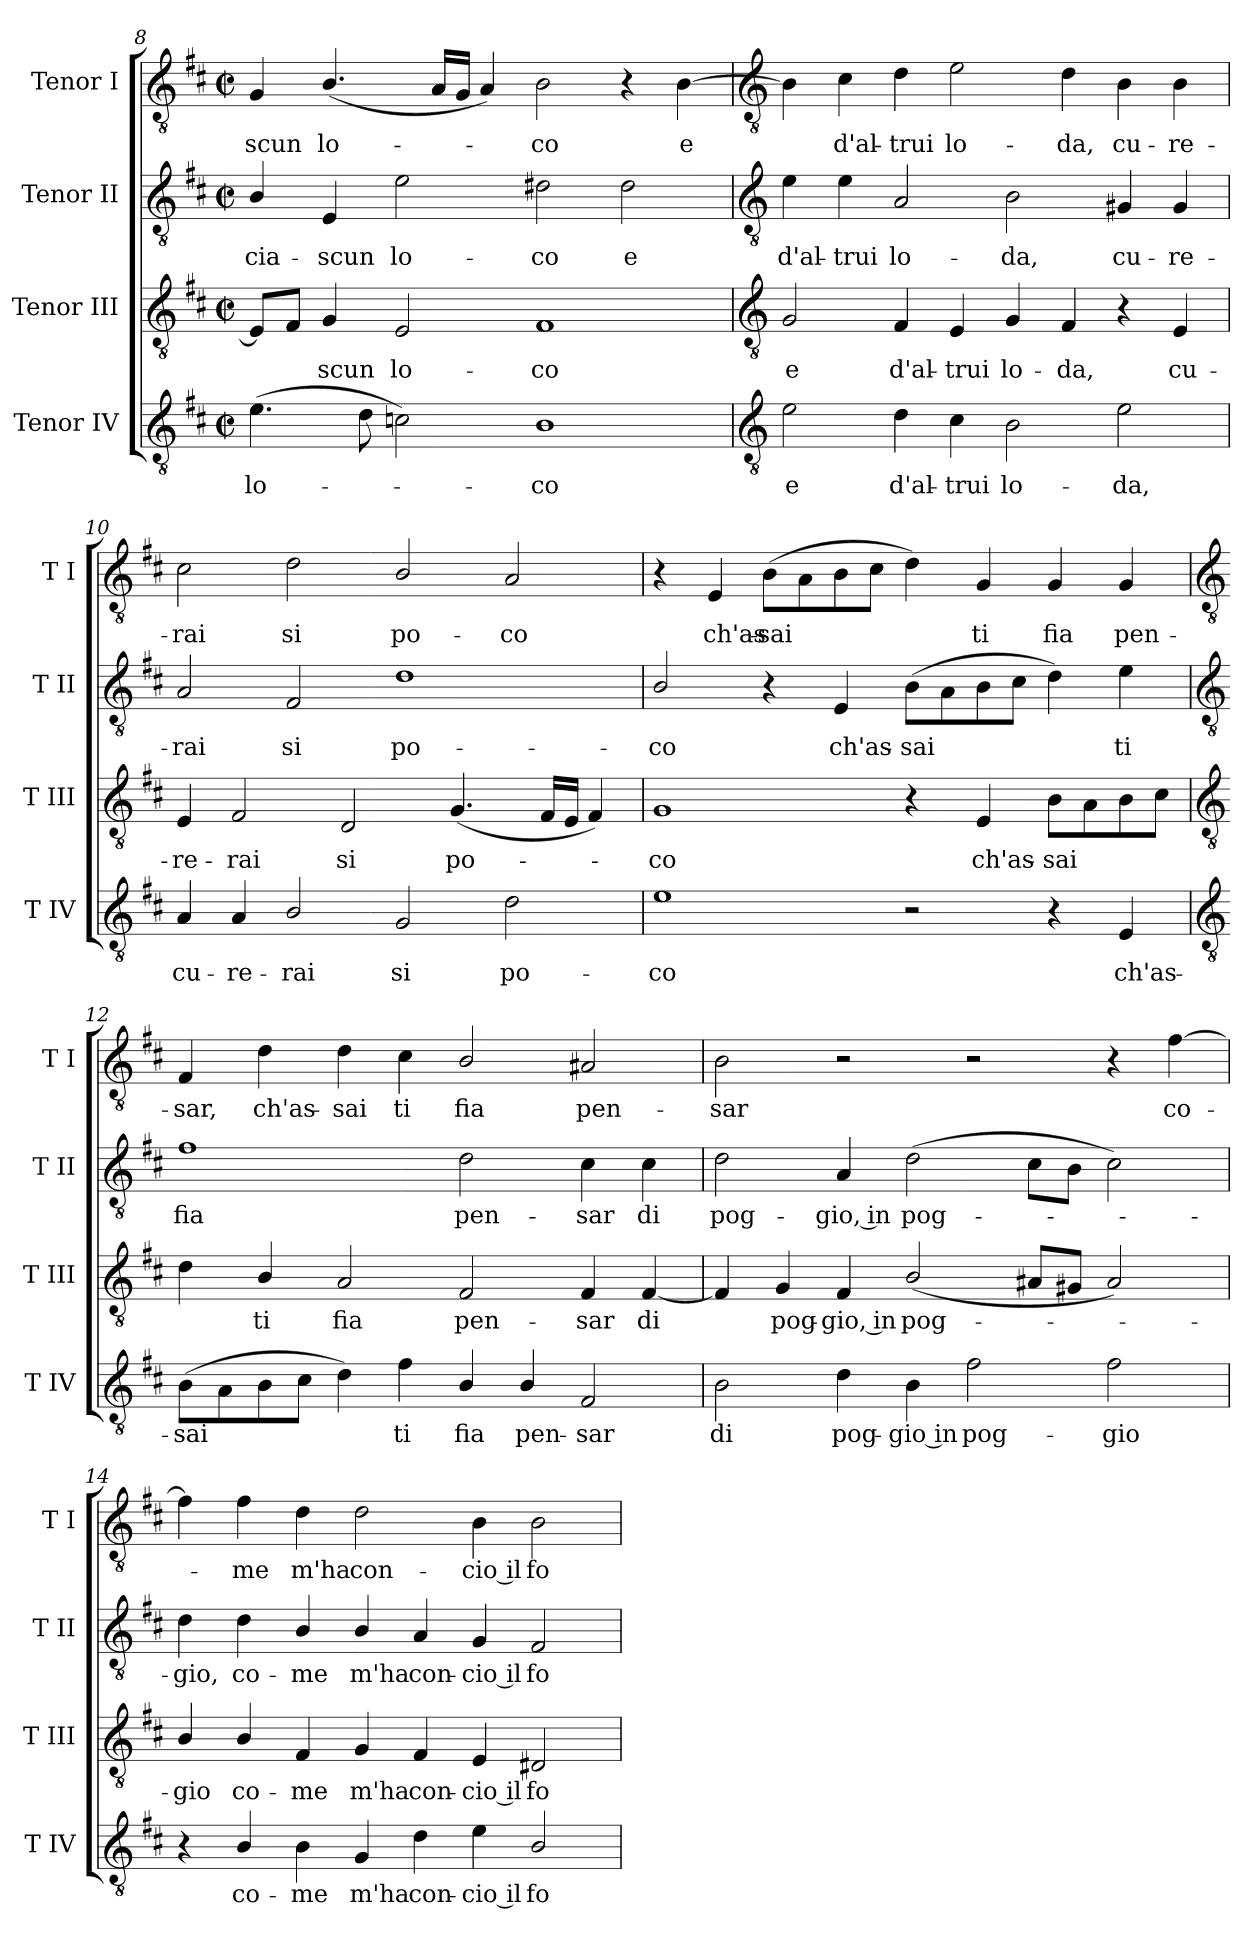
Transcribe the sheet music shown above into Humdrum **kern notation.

**kern	**text	**kern	**text	**kern	**text	**kern	**text
*part4	*part4	*part3	*part3	*part2	*part2	*part1	*part1
*staff4	*staff4	*staff3	*staff3	*staff2	*staff2	*staff1	*staff1
*I"Tenor IV	*	*I"Tenor III	*	*I"Tenor II	*	*I"Tenor I	*
*I'T IV	*	*I'T III	*	*I'T II	*	*I'T I	*
*clefGv2	*	*clefGv2	*	*clefGv2	*	*clefGv2	*
*k[f#c#]	*	*k[f#c#]	*	*k[f#c#]	*	*k[f#c#]	*
*D:	*	*D:	*	*D:	*	*D:	*
*M4/2	*	*M4/2	*	*M4/2	*	*M4/2	*
*met(c|)	*	*met(c|)	*	*met(c|)	*	*met(c|)	*
=8	=8	=8	=8	=8	=8	=8	=8
!	!LO:LY:b	!	!	!	!LO:LY:b	!	!LO:LY:b
(>4.e	lo-	8EL]	.	4B/	cia-	4G	-scun
.	.	8F#J	.	.	.	.	.
!	!	!	!LO:LY:b	!	!LO:LY:b	!	!LO:LY:b
.	.	4G	scun	4E	-scun	(<4.B/	lo-
8d	.	.	.	.	.	.	.
!	!	!	!LO:LY:b	!	!LO:LY:b	!	!
2cn)	.	2E	lo-	2e	lo-	.	.
.	.	.	.	.	.	16ALL	.
.	.	.	.	.	.	16GJJ	.
.	.	.	.	.	.	4A)	.
!	!LO:LY:b	!	!LO:LY:b	!	!LO:LY:b	!	!LO:LY:b
1B	co	1F#	-co	2d#X	-co	2B	co
!	!	!	!	!	!LO:LY:b	!	!
.	.	.	.	2d#	e	4r	.
!	!	!	!	!	!	!	!LO:LY:b
.	.	.	.	.	.	[4B	e
!!LO:LB:g=z
=9	=9	=9	=9	=9	=9	=9	=9
*clefGv2	*	*clefGv2	*	*clefGv2	*	*clefGv2	*
!	!LO:LY:b	!	!LO:LY:b	!	!LO:LY:b	!	!
2e	e	2G	e	4e	d'al-	4B]	.
!	!	!	!	!	!LO:LY:b	!	!LO:LY:b
.	.	.	.	4e	-trui	4c#	d'al-
!	!LO:LY:b	!	!LO:LY:b	!	!LO:LY:b	!	!LO:LY:b
4d	d'al-	4F#	d'al-	2A	lo-	4d	-trui
!	!LO:LY:b	!	!LO:LY:b	!	!	!	!LO:LY:b
4c#	-trui	4E	-trui	.	.	2e	lo-
!	!LO:LY:b	!	!LO:LY:b	!	!LO:LY:b	!	!
2B	lo-	4G	lo-	2B	-da,	.	.
!	!	!	!LO:LY:b	!	!	!	!LO:LY:b
.	.	4F#	-da,	.	.	4d	-da,
!	!LO:LY:b	!	!	!	!LO:LY:b	!	!LO:LY:b
2e	-da,	4r	.	4G#X	cu-	4B	cu-
!	!	!	!LO:LY:b	!	!LO:LY:b	!	!LO:LY:b
.	.	4E	cu-	4G#	-re-	4B	-re-
=10	=10	=10	=10	=10	=10	=10	=10
!	!LO:LY:b	!	!LO:LY:b	!	!LO:LY:b	!	!LO:LY:b
4A	cu-	4E	-re-	2A	-rai	2c#	-rai
!	!LO:LY:b	!	!LO:LY:b	!	!	!	!
4A	-re-	2F#	-rai	.	.	.	.
!	!LO:LY:b	!	!	!	!LO:LY:b	!	!LO:LY:b
2B/	-rai	.	.	2F#	si	2d	si
!	!	!	!LO:LY:b	!	!	!	!
.	.	2D	si	.	.	.	.
!	!LO:LY:b	!	!	!	!LO:LY:b	!	!LO:LY:b
2G	si	.	.	1d	po-	2B/	po-
!	!	!	!LO:LY:b	!	!	!	!
.	.	(<4.G	po-	.	.	.	.
!	!LO:LY:b	!	!	!	!	!	!LO:LY:b
2d	po-	.	.	.	.	2A	-co
.	.	16F#LL	.	.	.	.	.
.	.	16EJJ	.	.	.	.	.
.	.	4F#)	.	.	.	.	.
=11	=11	=11	=11	=11	=11	=11	=11
!	!LO:LY:b	!	!LO:LY:b	!	!LO:LY:b	!	!
1e	-co	1G	co	2B/	-co	4r	.
!	!	!	!	!	!	!	!LO:LY:b
.	.	.	.	.	.	4E	ch'as-
!	!	!	!	!	!	!	!LO:LY:b
.	.	.	.	4r	.	(>8BL	-sai
.	.	.	.	.	.	8A	.
!	!	!	!	!	!LO:LY:b	!	!
.	.	.	.	4E	ch'as-	8B	.
.	.	.	.	.	.	8c#J	.
!	!	!	!	!	!LO:LY:b	!	!
2r	.	4r	.	(>8BL	-sai	4d)	.
.	.	.	.	8A	.	.	.
!	!	!	!LO:LY:b	!	!	!	!LO:LY:b
.	.	4E	ch'as-	8B	.	4G	ti
.	.	.	.	8c#J	.	.	.
!	!	!	!LO:LY:b	!	!	!	!LO:LY:b
4r	.	8BL	-sai	4d)	.	4G	fia
.	.	8A	.	.	.	.	.
!	!LO:LY:b	!	!	!	!LO:LY:b	!	!LO:LY:b
4E	ch'as-	8B	.	4e	ti	4G	pen-
.	.	8c#J	.	.	.	.	.
!!LO:LB:g=z
=12	=12	=12	=12	=12	=12	=12	=12
*clefGv2	*	*clefGv2	*	*clefGv2	*	*clefGv2	*
!	!LO:LY:b	!	!	!	!LO:LY:b	!	!LO:LY:b
(>8BL	-sai	4d	.	1f#	fia	4F#	-sar,
8A	.	.	.	.	.	.	.
!	!	!	!LO:LY:b	!	!	!	!LO:LY:b
8B	.	4B/	ti	.	.	4d	ch'as-
8c#J	.	.	.	.	.	.	.
!	!	!	!LO:LY:b	!	!	!	!LO:LY:b
4d\)	.	2A	fia	.	.	4d	-sai
!	!LO:LY:b	!	!	!	!	!	!LO:LY:b
4f#	ti	.	.	.	.	4c#	ti
!	!LO:LY:b	!	!LO:LY:b	!	!LO:LY:b	!	!LO:LY:b
4B/	fia	2F#	pen-	2d	pen-	2B/	fia
!	!LO:LY:b	!	!	!	!	!	!
4B/	pen-	.	.	.	.	.	.
!	!LO:LY:b	!	!LO:LY:b	!	!LO:LY:b	!	!LO:LY:b
2F#	-sar	4F#	-sar	4c#	-sar	2A#X	pen-
!	!	!	!LO:LY:b	!	!LO:LY:b	!	!
.	.	[4F#	di	4c#	di	.	.
=13	=13	=13	=13	=13	=13	=13	=13
!	!LO:LY:b	!	!	!	!LO:LY:b	!	!LO:LY:b
2B	di	4F#]	.	2d	pog-	2B	-sar
!	!	!	!LO:LY:b	!	!	!	!
.	.	4G	pog-	.	.	.	.
!	!LO:LY:b	!	!LO:LY:b	!	!LO:LY:b	!	!
4d	pog-	4F#	-gio, in	4A	-gio, in	2r	.
!	!LO:LY:b	!	!LO:LY:b	!	!LO:LY:b	!	!
4B	-gio in	(<2B/	pog-	(>2d	pog-	.	.
!	!LO:LY:b	!	!	!	!	!	!
2f#	pog-	.	.	.	.	2r	.
.	.	8A#XL	.	8c#L	.	.	.
.	.	8G#XJ	.	8BJ	.	.	.
!	!LO:LY:b	!	!	!	!	!	!
2f#	-gio	2A#)	.	2c#)	.	4r	.
!	!	!	!	!	!	!	!LO:LY:b
.	.	.	.	.	.	[4f#	co-
=14	=14	=14	=14	=14	=14	=14	=14
!	!	!	!LO:LY:b	!	!LO:LY:b	!	!
4r	.	4B/	gio	4d	gio,	4f#]	.
!	!LO:LY:b	!	!LO:LY:b	!	!LO:LY:b	!	!LO:LY:b
4B/	co-	4B/	co-	4d	co-	4f#	me
!	!LO:LY:b	!	!LO:LY:b	!	!LO:LY:b	!	!LO:LY:b
4B	-me	4F#	-me	4B/	-me	4d	m'ha
!	!LO:LY:b	!	!LO:LY:b	!	!LO:LY:b	!	!LO:LY:b
4G	m'ha	4G	m'ha	4B/	m'ha	2d	con-
!	!LO:LY:b	!	!LO:LY:b	!	!LO:LY:b	!	!
4d	con-	4F#	con-	4A	con-	.	.
!	!LO:LY:b	!	!LO:LY:b	!	!LO:LY:b	!	!LO:LY:b
4e	-cio il	4E	-cio il	4G	-cio il	4B	-cio il
!	!LO:LY:b	!	!LO:LY:b	!	!LO:LY:b	!	!LO:LY:b
2B/	fo-	2D#X	fo-	2F#	fo-	2B	fo-
=	=	=	=	=	=	=	=
*-	*-	*-	*-	*-	*-	*-	*-
